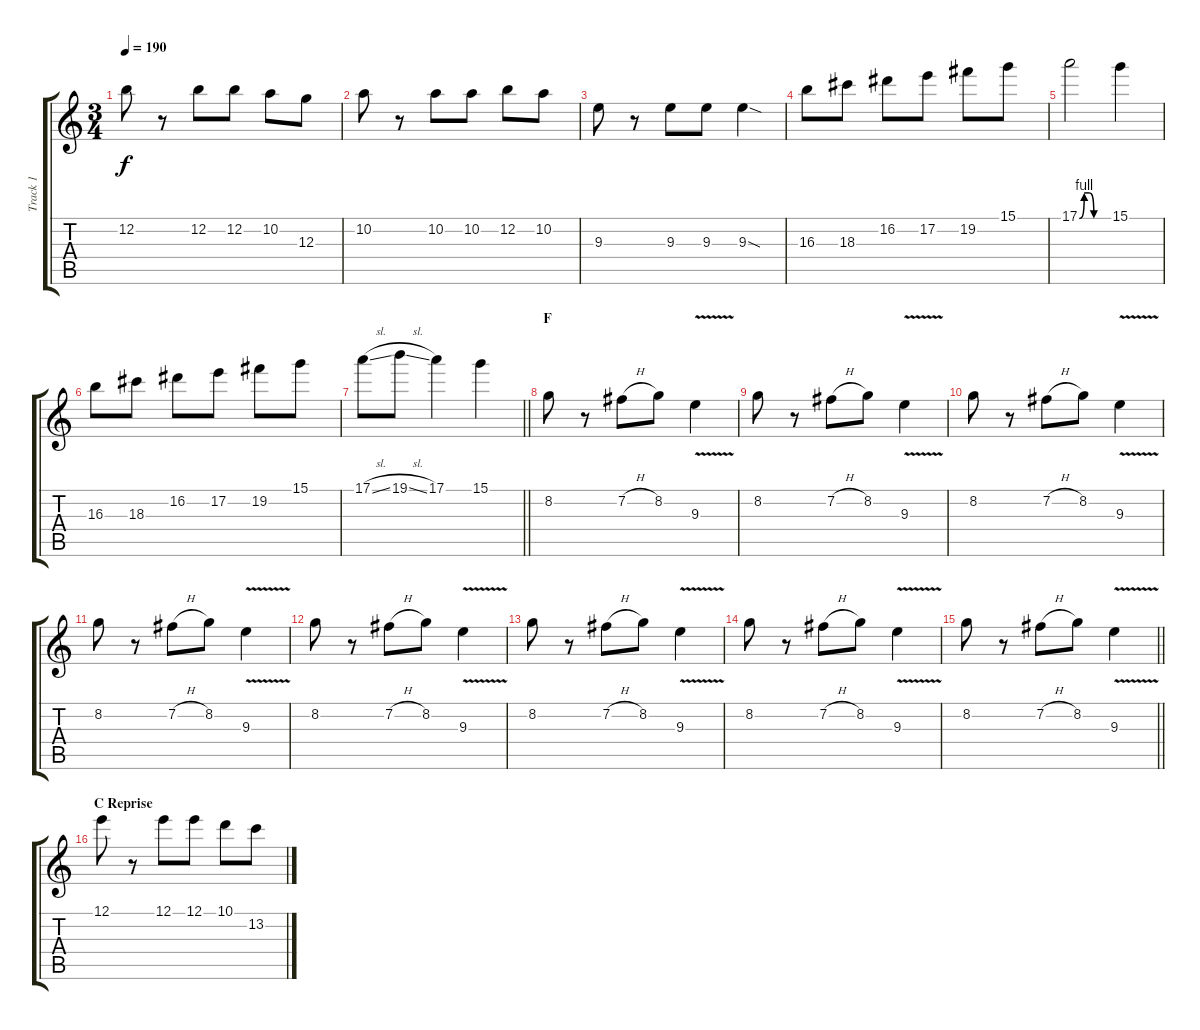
\track ("Track 1" "Track 1") {instrument distortionguitar}
\staff {score tabs}
\tuning (E4 B3 G3 D3 A2 E2) {hide}
\ts (3 4)
\tempo 190
\clef g2
\ks c
12.2.8{dy f} r.8 12.2.8 12.2.8 10.2.8 12.3.8 |
10.2.8 r.8 10.2.8 10.2.8 12.2.8 10.2.8 |
9.3.8 r.8 9.3.8 9.3.8 9.3{sod}.4 |
16.3.8 18.3.8 16.2.8 17.2.8 19.2.8 15.1.8 |
17.1{be (custom 0 0 10 4 20 4 30 0 60 0)}.2 15.1.4 |
16.3.8 18.3.8 16.2.8 17.2.8 19.2.8 15.1.8 |
\barLineRight lightlight
17.1{sl}.8 19.1{sl}.8 17.1.4 15.1.4 |
\section ("" "F")
8.2.8 r.8 7.2{h}.8 8.2.8 9.3{v}.4 |
8.2.8 r.8 7.2{h}.8 8.2.8 9.3{v}.4 |
8.2.8 r.8 7.2{h}.8 8.2.8 9.3{v}.4 |
8.2.8 r.8 7.2{h}.8 8.2.8 9.3{v}.4 |
8.2.8 r.8 7.2{h}.8 8.2.8 9.3{v}.4 |
8.2.8 r.8 7.2{h}.8 8.2.8 9.3{v}.4 |
8.2.8 r.8 7.2{h}.8 8.2.8 9.3{v}.4 |
\barLineRight lightlight
8.2.8 r.8 7.2{h}.8 8.2.8 9.3{v}.4 |
\section ("" "C Reprise")
12.1.8 r.8 12.1.8 12.1.8 10.1.8 13.2.8
